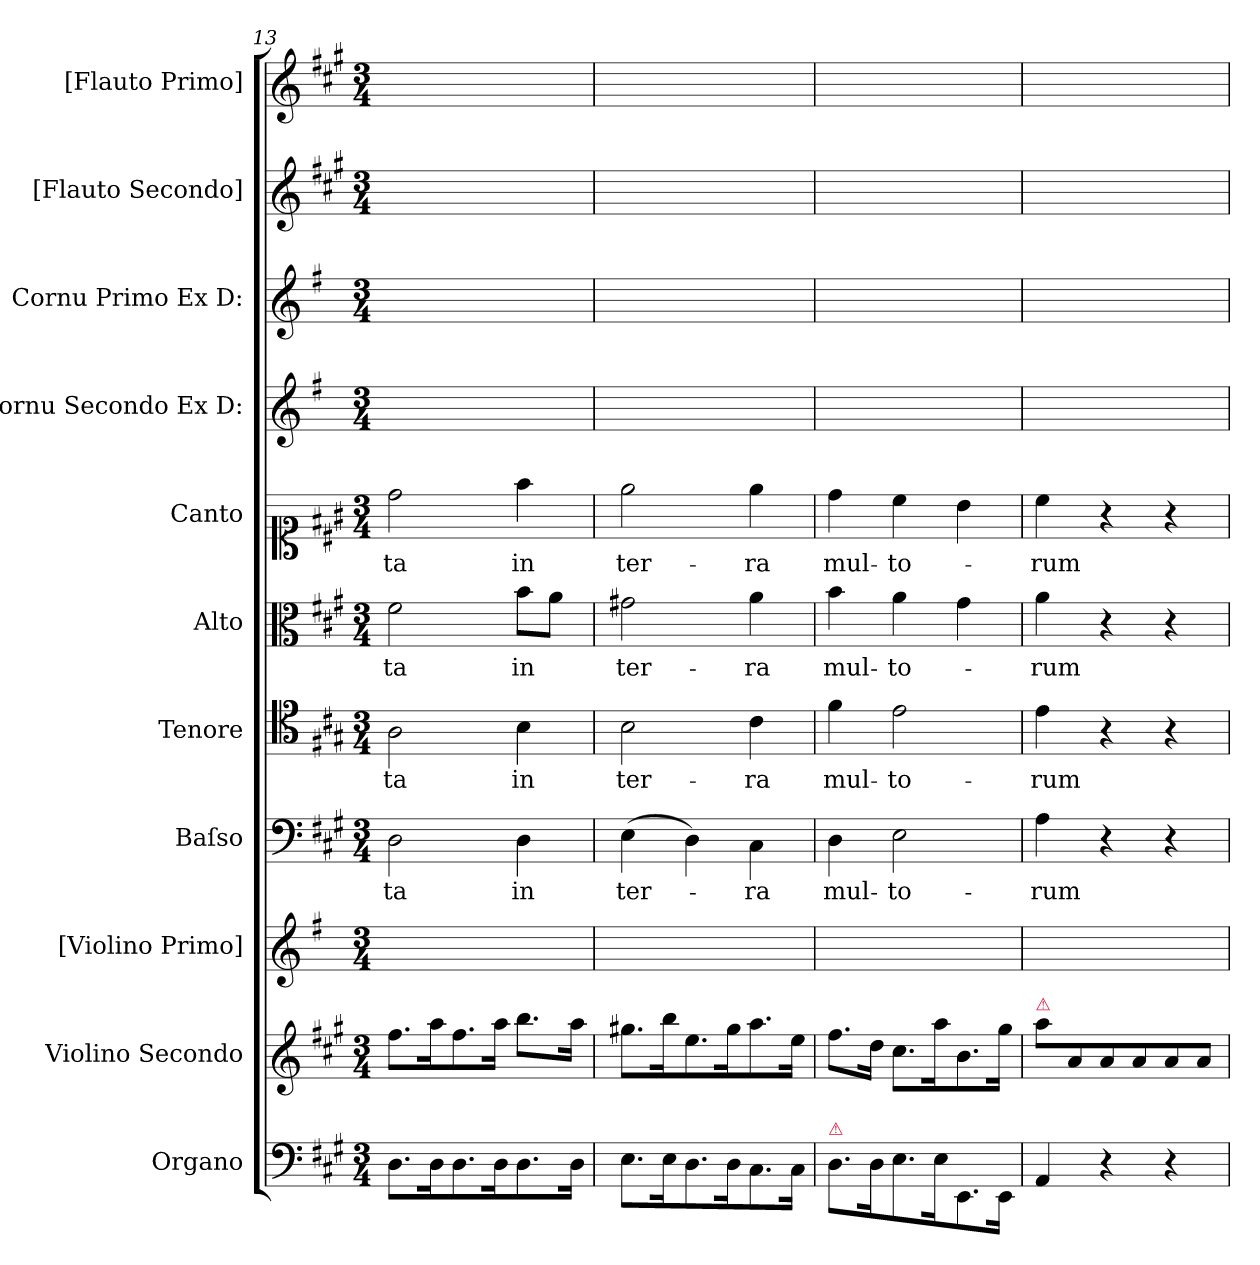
**kern	**kern	**dynam	**kern	**kern	**text	**kern	**text	**kern	**text	**kern	**text	**kern	**kern	**kern	**kern
*part11	*part10	*part10	*part9	*part8	*part8	*part7	*part7	*part6	*part6	*part5	*part5	*part4	*part3	*part2	*part1
*staff11	*staff10	*staff10	*staff9	*staff8	*staff8	*staff7	*staff7	*staff6	*staff6	*staff5	*staff5	*staff4	*staff3	*staff2	*staff1
*I"Organo	*I"Violino Secondo	*	*I"[Violino Primo]	*I"Baſso	*	*I"Tenore	*	*I"Alto	*	*I"Canto	*	*I"Cornu Secondo Ex D:	*I"Cornu Primo Ex D:	*I"[Flauto Secondo]	*I"[Flauto Primo]
*I'org	*I'vl 2	*	*I'[vl 1]	*I'B	*	*I'T	*	*I'A	*	*	*	*	*	*I'[fl 2]	*I'[fl 1]
*clefF4	*clefG2	*	*clefG2	*clefF4	*	*clefC4	*	*clefC3	*	*clefC1	*	*clefG2	*clefG2	*clefG2	*clefG2
*	*	*	*ITrd-1c-2	*	*	*	*	*	*	*	*	*ITrd-1c-2	*ITrd-1c-2	*	*
*k[f#c#g#]	*k[f#c#g#]	*	*k[f#c#g#]	*k[f#c#g#]	*	*k[f#c#g#]	*	*k[f#c#g#]	*	*k[f#c#g#]	*	*k[f#c#g#]	*k[f#c#g#]	*k[f#c#g#]	*k[f#c#g#]
*f#:	*f#:	*	*f#:	*f#:	*	*f#:	*	*f#:	*	*f#:	*	*f#:	*f#:	*f#:	*f#:
*M3/4	*M3/4	*	*M3/4	*M3/4	*	*M3/4	*	*M3/4	*	*M3/4	*	*M3/4	*M3/4	*M3/4	*M3/4
=13	=13	=13	=13	=13	=13	=13	=13	=13	=13	=13	=13	=13	=13	=13	=13
8.D\L	8.ff#\L	.	2.ryy	2D\	-ta	2A\	-ta	2f#\	-ta	2dd\	-ta	2.ryy	2.ryy	2.ryy	2.ryy
16D\K	16aa\K	.	.	.	.	.	.	.	.	.	.	.	.	.	.
8.D\	8.ff#\	.	.	.	.	.	.	.	.	.	.	.	.	.	.
16D\K	16aa\Jk	.	.	.	.	.	.	.	.	.	.	.	.	.	.
8.D\	8.bb\L	.	.	4D\	in	4B\	in	8b\L	in	4ff#\	in	.	.	.	.
.	.	.	.	.	.	.	.	8a\J	.	.	.	.	.	.	.
16D\Jk	16aa\Jk	.	.	.	.	.	.	.	.	.	.	.	.	.	.
=14	=14	=14	=14	=14	=14	=14	=14	=14	=14	=14	=14	=14	=14	=14	=14
8.E\L	8.gg#X\L	.	2.ryy	(4E\	ter-	2B\	ter-	2g#X\	ter-	2ee\	ter-	2.ryy	2.ryy	2.ryy	2.ryy
16E\K	16bb\K	.	.	.	.	.	.	.	.	.	.	.	.	.	.
8.D\	8.ee\	.	.	4D\)	.	.	.	.	.	.	.	.	.	.	.
16D\K	16gg#\K	.	.	.	.	.	.	.	.	.	.	.	.	.	.
8.C#\	8.aa\	.	.	4C#\	-ra	4c#\	-ra	4a\	-ra	4ee\	-ra	.	.	.	.
16C#\Jk	16ee\Jk	.	.	.	.	.	.	.	.	.	.	.	.	.	.
=15	=15	=15	=15	=15	=15	=15	=15	=15	=15	=15	=15	=15	=15	=15	=15
!LO:TX:a:color=crimson:t=⚠	!	!	!	!	!	!	!	!	!	!	!	!	!	!	!
8.D\L	8.ff#\L	.	2.ryy	4D\	mul-	4f#\	mul-	4b\	mul-	4dd\	mul-	2.ryy	2.ryy	2.ryy	2.ryy
16D\K	16dd\Jk	.	.	.	.	.	.	.	.	.	.	.	.	.	.
8.E\	8.cc#\L	.	.	2E\	-to-	2e\	-to-	4a\	-to-	4cc#\	-to-	.	.	.	.
16E\K	16aa\K	.	.	.	.	.	.	.	.	.	.	.	.	.	.
8.EE/	8.b\	.	.	.	.	.	.	4g#\	.	4b\	.	.	.	.	.
16EE/Jk	16gg#\Jk	.	.	.	.	.	.	.	.	.	.	.	.	.	.
=16	=16	=16	=16	=16	=16	=16	=16	=16	=16	=16	=16	=16	=16	=16	=16
!	!LO:TX:a:color=crimson:t=⚠	!	!	!	!	!	!	!	!	!	!	!	!	!	!
4AA/	8aa\L	.	2.ryy	4A\	-rum	4e\	-rum	4a\	-rum	4cc#\	-rum	2.ryy	2.ryy	2.ryy	2.ryy
!	!	!LO:DY:a	!	!	!	!	!	!	!	!	!	!	!	!	!
.	8a/	p&colon;	.	.	.	.	.	.	.	.	.	.	.	.	.
4r	8a/	.	.	4r	.	4r	.	4r	.	4r	.	.	.	.	.
.	8a/	.	.	.	.	.	.	.	.	.	.	.	.	.	.
4r	8a/	.	.	4r	.	4r	.	4r	.	4r	.	.	.	.	.
.	8a/J	.	.	.	.	.	.	.	.	.	.	.	.	.	.
=	=	=	=	=	=	=	=	=	=	=	=	=	=	=	=
*-	*-	*-	*-	*-	*-	*-	*-	*-	*-	*-	*-	*-	*-	*-	*-
